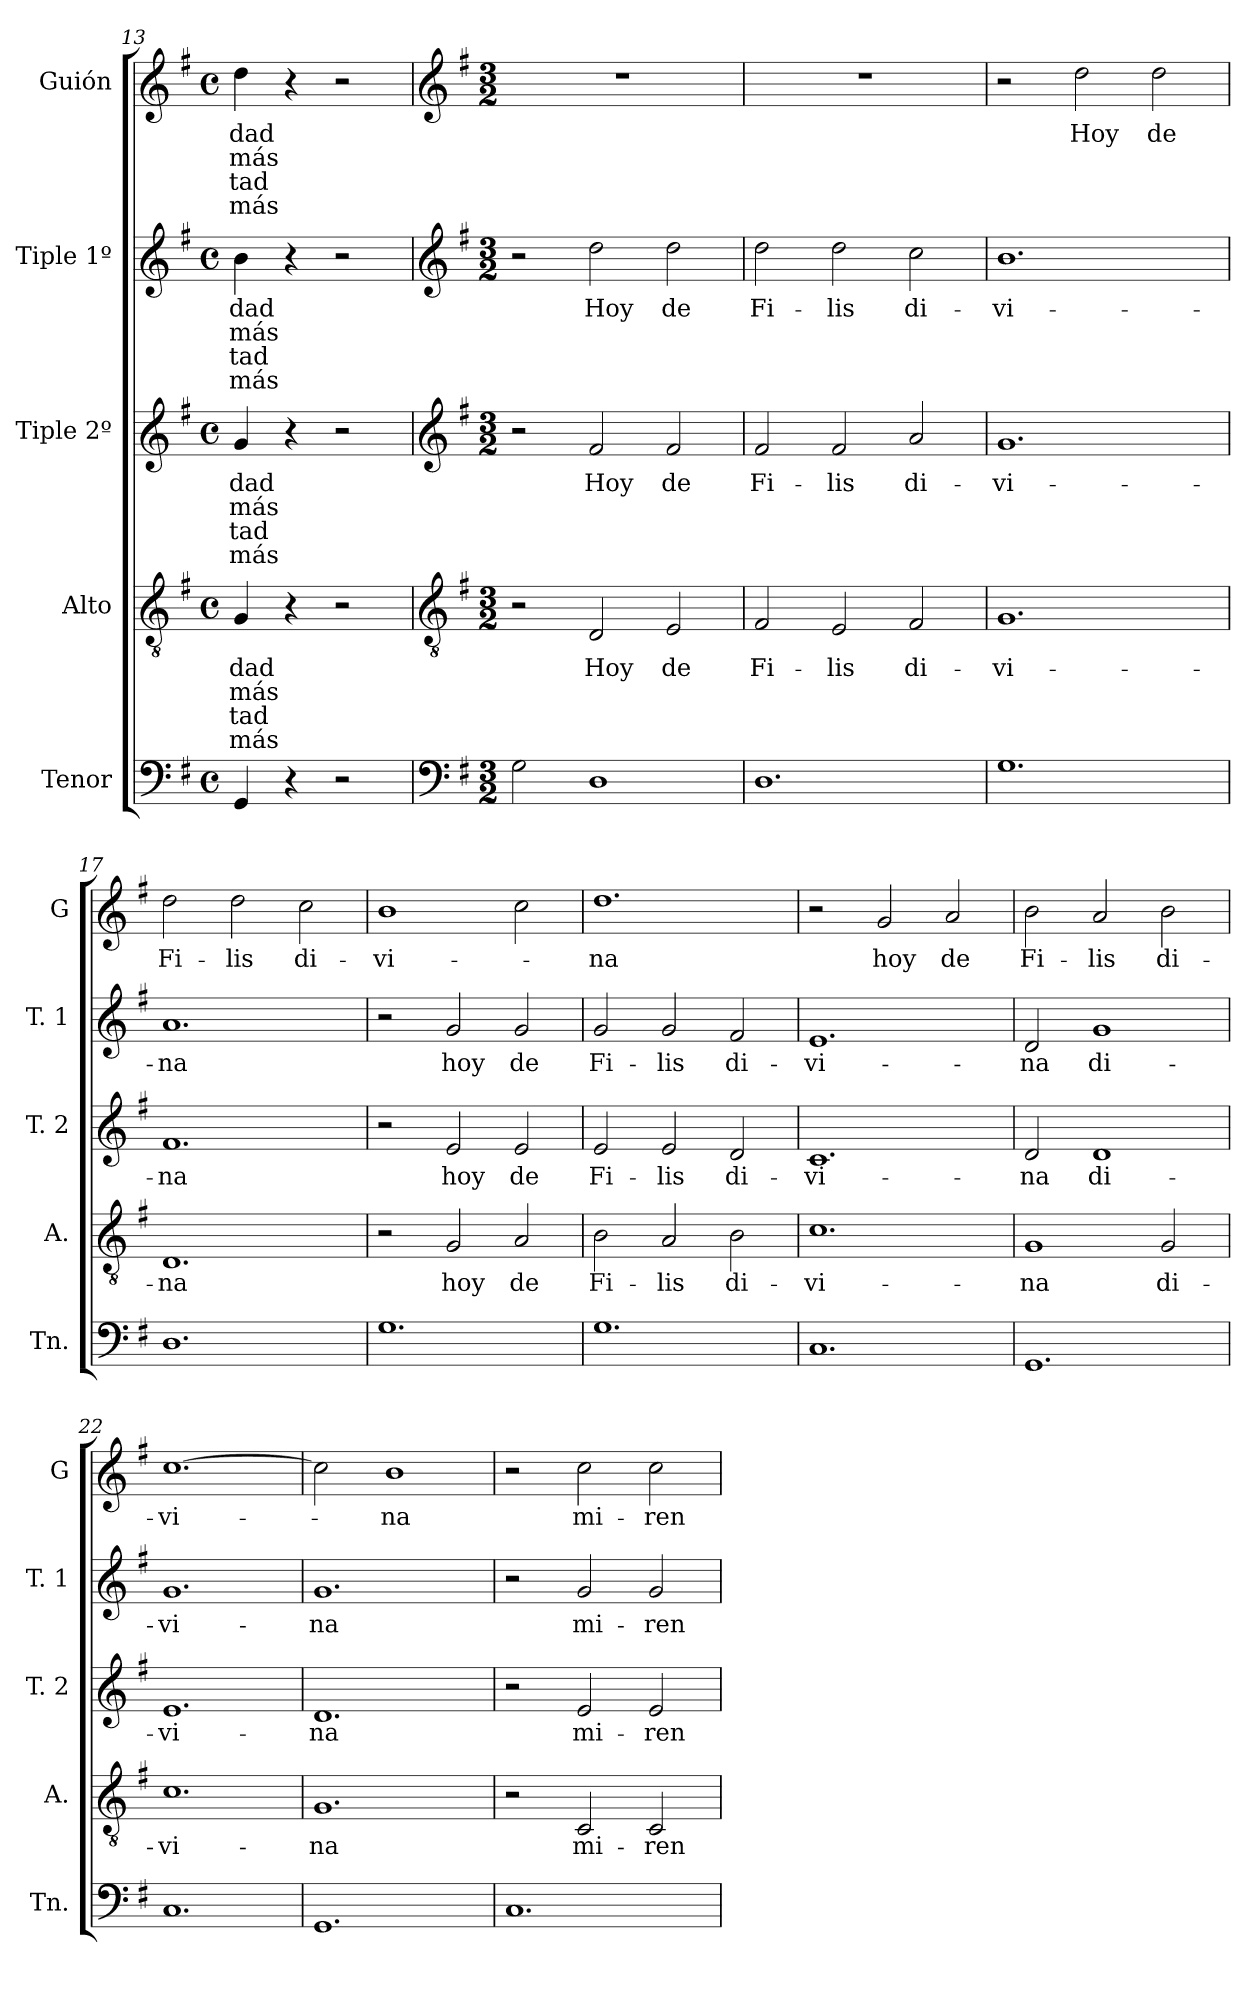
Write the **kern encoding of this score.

**kern	**kern	**text	**text	**text	**text	**kern	**text	**text	**text	**text	**kern	**text	**text	**text	**text	**kern	**text	**text	**text	**text
*part5	*part4	*part4	*part4	*part4	*part4	*part3	*part3	*part3	*part3	*part3	*part2	*part2	*part2	*part2	*part2	*part1	*part1	*part1	*part1	*part1
*staff5	*staff4	*staff4	*staff4	*staff4	*staff4	*staff3	*staff3	*staff3	*staff3	*staff3	*staff2	*staff2	*staff2	*staff2	*staff2	*staff1	*staff1	*staff1	*staff1	*staff1
*I"Tenor	*I"Alto	*	*	*	*	*I"Tiple 2º	*	*	*	*	*I"Tiple 1º	*	*	*	*	*I"Guión	*	*	*	*
*I'Tn.	*I'A.	*	*	*	*	*I'T. 2	*	*	*	*	*I'T. 1	*	*	*	*	*I'G	*	*	*	*
*clefF4	*clefGv2	*	*	*	*	*clefG2	*	*	*	*	*clefG2	*	*	*	*	*clefG2	*	*	*	*
*k[f#]	*k[f#]	*	*	*	*	*k[f#]	*	*	*	*	*k[f#]	*	*	*	*	*k[f#]	*	*	*	*
*M4/4	*M4/4	*	*	*	*	*M4/4	*	*	*	*	*M4/4	*	*	*	*	*M4/4	*	*	*	*
*met(c)	*met(c)	*	*	*	*	*met(c)	*	*	*	*	*met(c)	*	*	*	*	*met(c)	*	*	*	*
=13	=13	=13	=13	=13	=13	=13	=13	=13	=13	=13	=13	=13	=13	=13	=13	=13	=13	=13	=13	=13
4GG	4G	-dad	más	-tad	más	4g	-dad	más	-tad	más	4b	-dad	más	-tad	más	4dd	-dad	más	-tad	más
4r	4r	.	.	.	.	4r	.	.	.	.	4r	.	.	.	.	4r	.	.	.	.
2r	2r	.	.	.	.	2r	.	.	.	.	2r	.	.	.	.	2r	.	.	.	.
!!LO:LB:g=z
=14	=14	=14	=14	=14	=14	=14	=14	=14	=14	=14	=14	=14	=14	=14	=14	=14	=14	=14	=14	=14
*clefF4	*clefGv2	*	*	*	*	*clefG2	*	*	*	*	*clefG2	*	*	*	*	*clefG2	*	*	*	*
*k[f#]	*k[f#]	*	*	*	*	*k[f#]	*	*	*	*	*k[f#]	*	*	*	*	*k[f#]	*	*	*	*
*M3/2	*M3/2	*	*	*	*	*M3/2	*	*	*	*	*M3/2	*	*	*	*	*M3/2	*	*	*	*
2G	2r	.	.	.	.	2r	.	.	.	.	2r	.	.	.	.	1.r	.	.	.	.
1D	2D	Hoy	.	.	.	2f#	Hoy	.	.	.	2dd	Hoy	.	.	.	.	.	.	.	.
.	2E	de	.	.	.	2f#	de	.	.	.	2dd	de	.	.	.	.	.	.	.	.
=15	=15	=15	=15	=15	=15	=15	=15	=15	=15	=15	=15	=15	=15	=15	=15	=15	=15	=15	=15	=15
1.D	2F#	Fi-	.	.	.	2f#	Fi-	.	.	.	2dd	Fi-	.	.	.	1.r	.	.	.	.
.	2E	-lis	.	.	.	2f#	-lis	.	.	.	2dd	-lis	.	.	.	.	.	.	.	.
.	2F#	di-	.	.	.	2a	di-	.	.	.	2cc	di-	.	.	.	.	.	.	.	.
=16	=16	=16	=16	=16	=16	=16	=16	=16	=16	=16	=16	=16	=16	=16	=16	=16	=16	=16	=16	=16
1.G	1.G	-vi-	.	.	.	1.g	-vi-	.	.	.	1.b	-vi-	.	.	.	2r	.	.	.	.
.	.	.	.	.	.	.	.	.	.	.	.	.	.	.	.	2dd	Hoy	.	.	.
.	.	.	.	.	.	.	.	.	.	.	.	.	.	.	.	2dd	de	.	.	.
=17	=17	=17	=17	=17	=17	=17	=17	=17	=17	=17	=17	=17	=17	=17	=17	=17	=17	=17	=17	=17
1.D	1.D	-na	.	.	.	1.f#	-na	.	.	.	1.a	-na	.	.	.	2dd	Fi-	.	.	.
.	.	.	.	.	.	.	.	.	.	.	.	.	.	.	.	2dd	-lis	.	.	.
.	.	.	.	.	.	.	.	.	.	.	.	.	.	.	.	2cc	di-	.	.	.
=18	=18	=18	=18	=18	=18	=18	=18	=18	=18	=18	=18	=18	=18	=18	=18	=18	=18	=18	=18	=18
1.G	2r	.	.	.	.	2r	.	.	.	.	2r	.	.	.	.	1b	-vi-	.	.	.
.	2G	hoy	.	.	.	2e	hoy	.	.	.	2g	hoy	.	.	.	.	.	.	.	.
.	2A	de	.	.	.	2e	de	.	.	.	2g	de	.	.	.	2cc	.	.	.	.
=19	=19	=19	=19	=19	=19	=19	=19	=19	=19	=19	=19	=19	=19	=19	=19	=19	=19	=19	=19	=19
1.G	2B	Fi-	.	.	.	2e	Fi-	.	.	.	2g	Fi-	.	.	.	1.dd	-na	.	.	.
.	2A	-lis	.	.	.	2e	-lis	.	.	.	2g	-lis	.	.	.	.	.	.	.	.
.	2B	di-	.	.	.	2d	di-	.	.	.	2f#	di-	.	.	.	.	.	.	.	.
=20	=20	=20	=20	=20	=20	=20	=20	=20	=20	=20	=20	=20	=20	=20	=20	=20	=20	=20	=20	=20
1.C	1.c	-vi-	.	.	.	1.c	-vi-	.	.	.	1.e	-vi-	.	.	.	2r	.	.	.	.
.	.	.	.	.	.	.	.	.	.	.	.	.	.	.	.	2g	hoy	.	.	.
.	.	.	.	.	.	.	.	.	.	.	.	.	.	.	.	2a	de	.	.	.
=21	=21	=21	=21	=21	=21	=21	=21	=21	=21	=21	=21	=21	=21	=21	=21	=21	=21	=21	=21	=21
1.GG	1G	na	.	.	.	2d	-na	.	.	.	2d	-na	.	.	.	2b	Fi-	.	.	.
.	.	.	.	.	.	1d	di-	.	.	.	1g	di-	.	.	.	2a	-lis	.	.	.
.	2G	-di-	.	.	.	.	.	.	.	.	.	.	.	.	.	2b	di-	.	.	.
=22	=22	=22	=22	=22	=22	=22	=22	=22	=22	=22	=22	=22	=22	=22	=22	=22	=22	=22	=22	=22
1.C	1.c	-vi-	.	.	.	1.e	-vi-	.	.	.	1.g	-vi-	.	.	.	[1.cc	-vi-	.	.	.
=23	=23	=23	=23	=23	=23	=23	=23	=23	=23	=23	=23	=23	=23	=23	=23	=23	=23	=23	=23	=23
1.GG	1.G	-na	.	.	.	1.d	-na	.	.	.	1.g	-na	.	.	.	2cc]	.	.	.	.
.	.	.	.	.	.	.	.	.	.	.	.	.	.	.	.	1b	-na	.	.	.
=24	=24	=24	=24	=24	=24	=24	=24	=24	=24	=24	=24	=24	=24	=24	=24	=24	=24	=24	=24	=24
1.C	2r	.	.	.	.	2r	.	.	.	.	2r	.	.	.	.	2r	.	.	.	.
.	2C	mi-	.	.	.	2e	mi-	.	.	.	2g	mi-	.	.	.	2cc	mi-	.	.	.
.	2C	-ren	.	.	.	2e	-ren	.	.	.	2g	-ren	.	.	.	2cc	-ren	.	.	.
=	=	=	=	=	=	=	=	=	=	=	=	=	=	=	=	=	=	=	=	=
*-	*-	*-	*-	*-	*-	*-	*-	*-	*-	*-	*-	*-	*-	*-	*-	*-	*-	*-	*-	*-
